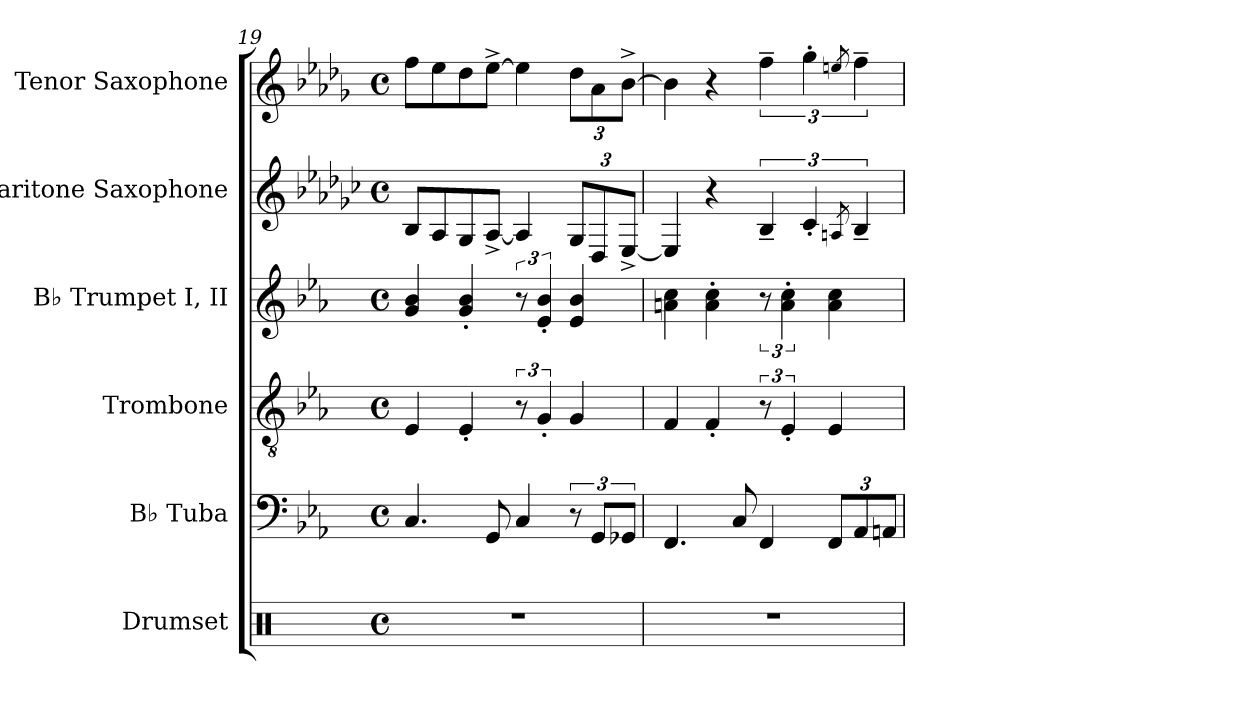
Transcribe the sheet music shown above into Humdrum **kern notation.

**kern	**kern	**kern	**kern	**kern	**kern
*part6	*part5	*part4	*part3	*part2	*part1
*staff6	*staff5	*staff4	*staff3	*staff2	*staff1
*I"Drumset	*I"B♭ Tuba	*I"Trombone	*I"B♭ Trumpet I, II	*I"Baritone Saxophone	*I"Tenor Saxophone
*I'D. Set	*I'B♭ Tba.	*I'Tbn.	*I'B♭ Tpt. I, II	*I'Bar. Sax.	*I'T. Sax.
*clefX	*clefF4	*clefGv2	*clefG2	*clefG2	*clefG2
*	*	*ITrd1c2	*ITrd1c2	*ITrd12c21	*ITrd8c14
*k[]	*k[b-e-a-]	*k[b-e-a-d-g-]	*k[b-e-a-d-g-]	*k[b-e-a-d-g-c-]	*k[b-e-a-d-g-]
*M4/4	*M4/4	*M4/4	*M4/4	*M4/4	*M4/4
*met(c)	*met(c)	*met(c)	*met(c)	*met(c)	*met(c)
=19	=19	=19	=19	=19	=19
1r	4.C	4D-	4f 4a-	8BB-L	8fL
.	.	.	.	8AA-	8e-
.	.	4D-'	4f' 4a-'	8GG-	8d-
.	8GG	.	.	[8AA-^J	[8e-^J
.	4C	12r	12r	4AA-]	4e-]
.	.	6F'	6d-' 6a-'	.	.
*	*	*	*	*Xbrackettup	*Xbrackettup
.	12r	4F	4d- 4a-	12GG-L	12d-L
.	12GGL	.	.	12DD-	12A-
.	12GG-XJ	.	.	[12EE-^J	[12B-^J
=20	=20	=20	=20	=20	=20
1r	4.FF	4E-	4gn 4b-	4EE-]	4B-]
.	.	4E-'	4g' 4b-'	4r	4r
.	8C	.	.	.	.
*	*	*	*	*brackettup	*brackettup
.	4FF	12r	12r	6BB-~	6f~
.	.	6D-'	6g' 6b-'	.	.
.	.	.	.	6C-'	6g-'
*	*Xbrackettup	*	*	*	*
.	12FFL	4D-	4g 4b-	.	.
.	.	.	.	8qAAn	8qen
.	12AA-	.	.	6BB-~	6f~
.	12AAnJ	.	.	.	.
=	=	=	=	=	=
*-	*-	*-	*-	*-	*-
